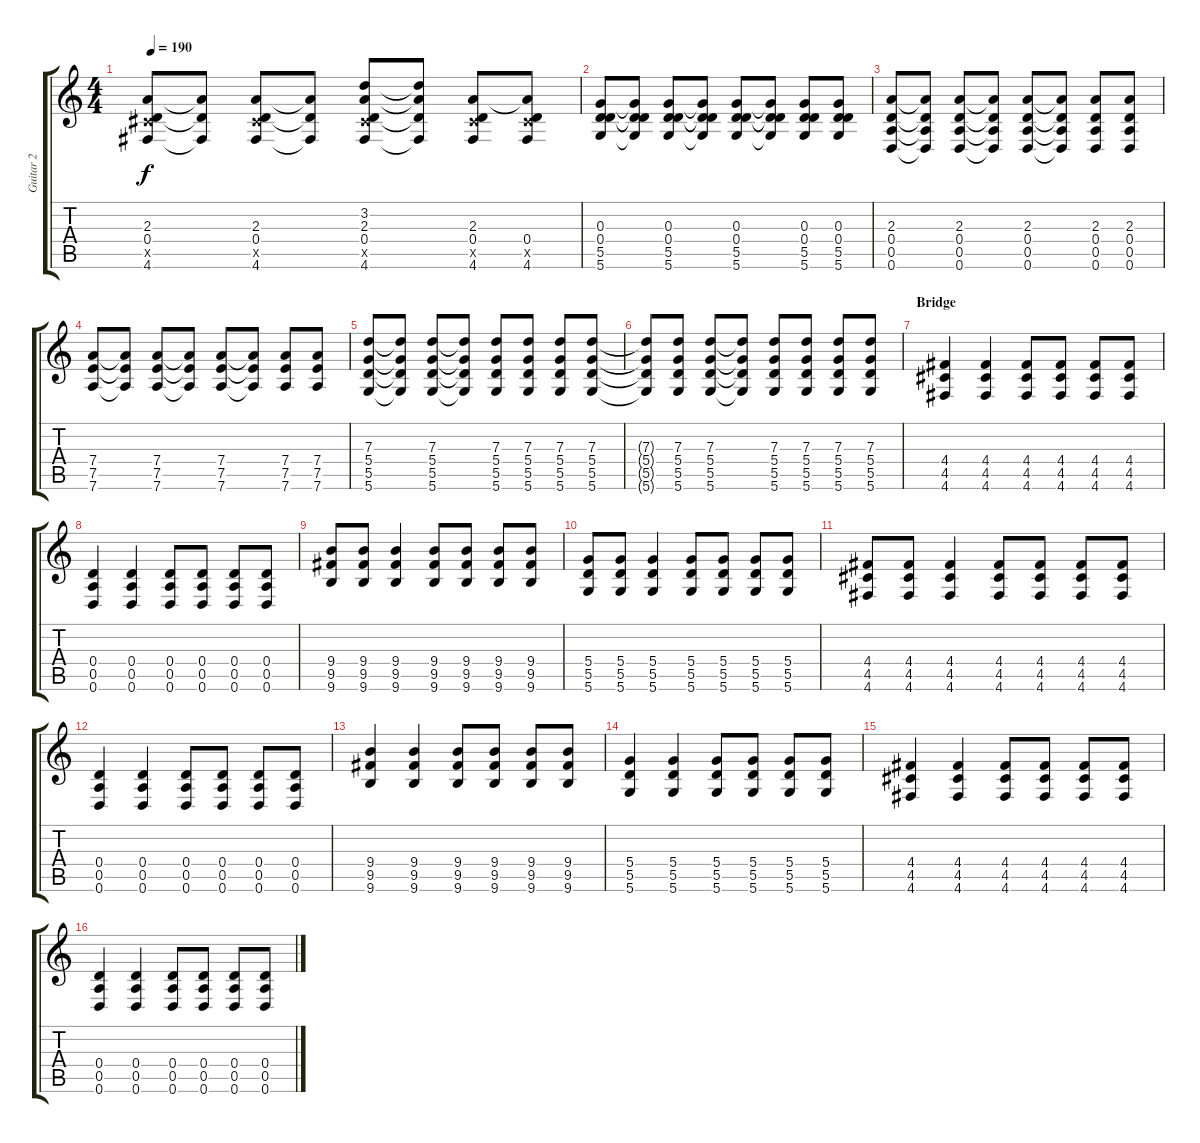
\track ("Guitar 2" "Guitar 2") {instrument distortionguitar}
\staff {score tabs}
\tuning (E4 B3 G3 D3 A2 D2) {hide}
\ts (4 4)
\tempo 190
\clef g2
\ks c
(2.3 0.4 4.5{x} 4.6).8{dy f} (2.3{t} 0.4{t} 4.6{t}).8 (2.3 0.4 4.5{x} 4.6).8 (2.3{t} 0.4{t} 4.6{t}).8 (3.2 2.3 0.4 4.5{x} 4.6).8 (3.2{t} 2.3{t} 0.4{t} 4.6{t}).8 (2.3 0.4 4.5{x} 4.6).8 (2.3{t} 0.4 4.5{x} 4.6).8 |
(0.3 0.4 5.5 5.6).8 (0.3{t} 0.4{t} 5.5{t} 5.6{t}).8 (0.3 0.4 5.5 5.6).8 (0.3{t} 0.4{t} 5.5{t} 5.6{t}).8 (0.3 0.4 5.5 5.6).8 (0.3{t} 0.4{t} 5.5{t} 5.6{t}).8 (0.3 0.4 5.5 5.6).8 (0.3 0.4 5.5 5.6).8 |
(2.3 0.4 0.5 0.6).8 (2.3{t} 0.4{t} 0.5{t} 0.6{t}).8 (2.3 0.4 0.5 0.6).8 (2.3{t} 0.4{t} 0.5{t} 0.6{t}).8 (2.3 0.4 0.5 0.6).8 (2.3{t} 0.4{t} 0.5{t} 0.6{t}).8 (2.3 0.4 0.5 0.6).8 (2.3 0.4 0.5 0.6).8 |
(7.4 7.5 7.6).8 (7.4{t} 7.5{t} 7.6{t}).8 (7.4 7.5 7.6).8 (7.4{t} 7.5{t} 7.6{t}).8 (7.4 7.5 7.6).8 (7.4{t} 7.5{t} 7.6{t}).8 (7.4 7.5 7.6).8 (7.4 7.5 7.6).8 |
(7.3 5.4 5.5 5.6).8 (7.3{t} 5.4{t} 5.5{t} 5.6{t}).8 (7.3 5.4 5.5 5.6).8 (7.3{t} 5.4{t} 5.5{t} 5.6{t}).8 (7.3 5.4 5.5 5.6).8 (7.3 5.4 5.5 5.6).8 (7.3 5.4 5.5 5.6).8 (7.3 5.4 5.5 5.6).8 |
(7.3{t} 5.4{t} 5.5{t} 5.6{t}).8 (7.3 5.4 5.5 5.6).8 (7.3 5.4 5.5 5.6).8 (7.3{t} 5.4{t} 5.5{t} 5.6{t}).8 (7.3 5.4 5.5 5.6).8 (7.3 5.4 5.5 5.6).8 (7.3 5.4 5.5 5.6).8 (7.3 5.4 5.5 5.6).8 |
\section ("" "Bridge")
(4.4 4.5 4.6).4 (4.4 4.5 4.6).4 (4.4 4.5 4.6).8 (4.4 4.5 4.6).8 (4.4 4.5 4.6).8 (4.4 4.5 4.6).8 |
(0.4 0.5 0.6).4 (0.4 0.5 0.6).4 (0.4 0.5 0.6).8 (0.4 0.5 0.6).8 (0.4 0.5 0.6).8 (0.4 0.5 0.6).8 |
(9.4 9.5 9.6).8 (9.4 9.5 9.6).8 (9.4 9.5 9.6).4 (9.4 9.5 9.6).8 (9.4 9.5 9.6).8 (9.4 9.5 9.6).8 (9.4 9.5 9.6).8 |
(5.4 5.5 5.6).8 (5.4 5.5 5.6).8 (5.4 5.5 5.6).4 (5.4 5.5 5.6).8 (5.4 5.5 5.6).8 (5.4 5.5 5.6).8 (5.4 5.5 5.6).8 |
(4.4 4.5 4.6).8 (4.4 4.5 4.6).8 (4.4 4.5 4.6).4 (4.4 4.5 4.6).8 (4.4 4.5 4.6).8 (4.4 4.5 4.6).8 (4.4 4.5 4.6).8 |
(0.4 0.5 0.6).4 (0.4 0.5 0.6).4 (0.4 0.5 0.6).8 (0.4 0.5 0.6).8 (0.4 0.5 0.6).8 (0.4 0.5 0.6).8 |
(9.4 9.5 9.6).4 (9.4 9.5 9.6).4 (9.4 9.5 9.6).8 (9.4 9.5 9.6).8 (9.4 9.5 9.6).8 (9.4 9.5 9.6).8 |
(5.4 5.5 5.6).4 (5.4 5.5 5.6).4 (5.4 5.5 5.6).8 (5.4 5.5 5.6).8 (5.4 5.5 5.6).8 (5.4 5.5 5.6).8 |
(4.4 4.5 4.6).4 (4.4 4.5 4.6).4 (4.4 4.5 4.6).8 (4.4 4.5 4.6).8 (4.4 4.5 4.6).8 (4.4 4.5 4.6).8 |
(0.4 0.5 0.6).4 (0.4 0.5 0.6).4 (0.4 0.5 0.6).8 (0.4 0.5 0.6).8 (0.4 0.5 0.6).8 (0.4 0.5 0.6).8
